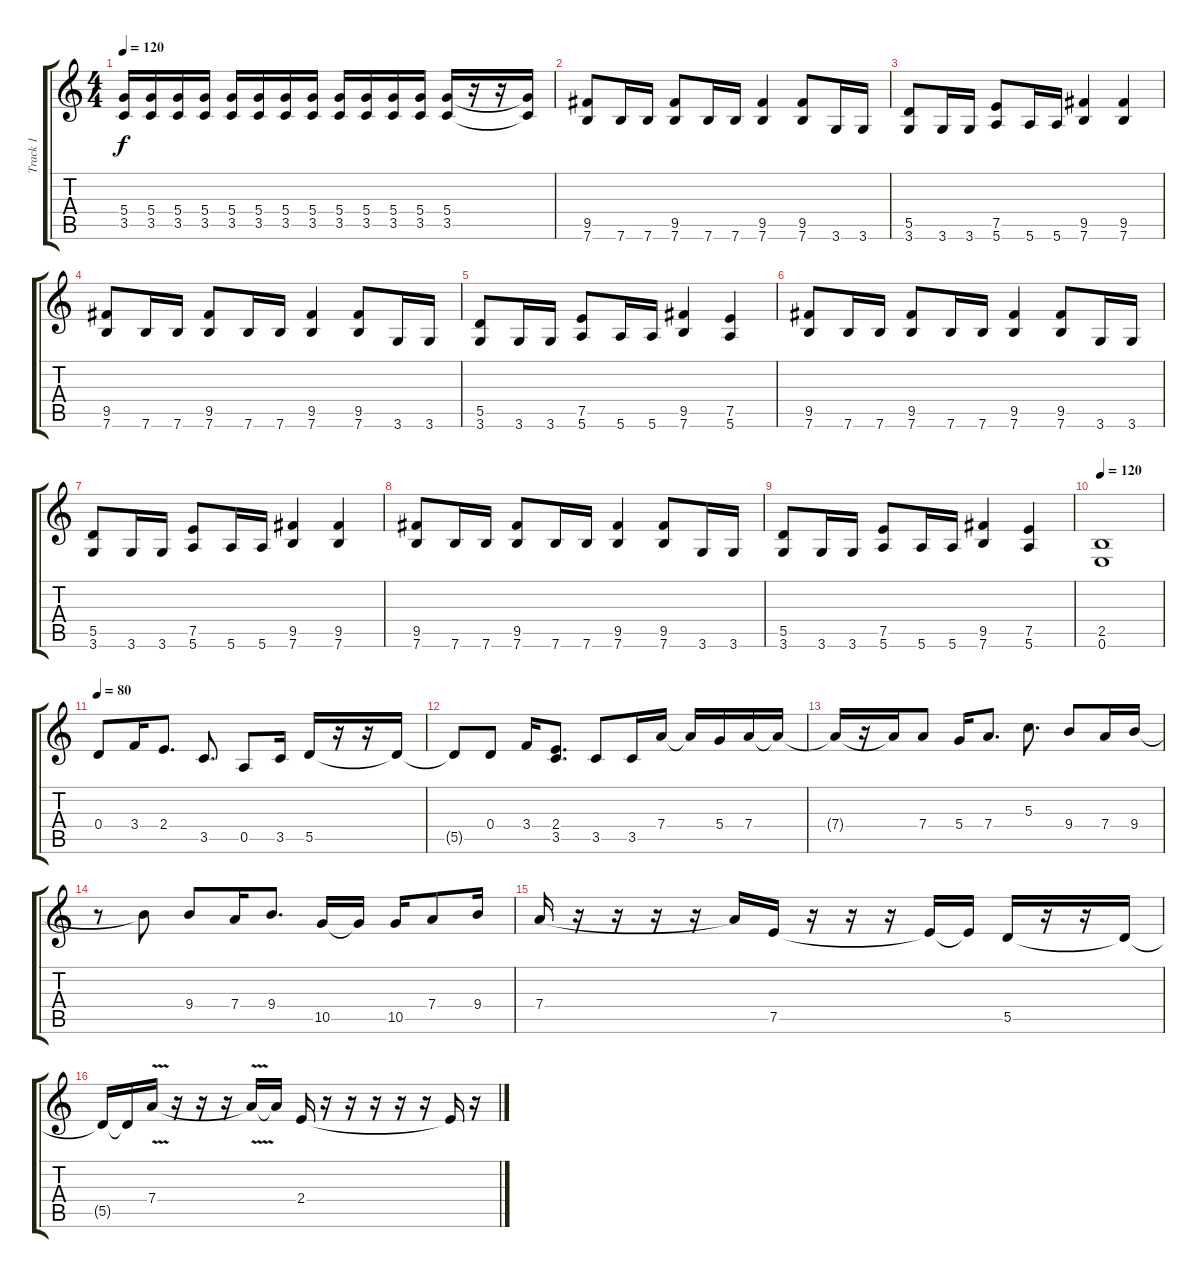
\track ("Track 1" "Track 1") {instrument distortionguitar}
\staff {score tabs}
\tuning (E4 B3 G3 D3 A2 E2) {hide}
\ts (4 4)
\tempo 120
\clef g2
\ks c
(5.4 3.5).16{dy f} (5.4 3.5).16 (5.4 3.5).16 (5.4 3.5).16 (5.4 3.5).16 (5.4 3.5).16 (5.4 3.5).16 (5.4 3.5).16 (5.4 3.5).16 (5.4 3.5).16 (5.4 3.5).16 (5.4 3.5).16 (5.4 3.5).16 r.16 r.16 (5.4{t} 3.5{t}).16 |
(9.5 7.6).8 7.6.16 7.6.16 (9.5 7.6).8 7.6.16 7.6.16 (9.5 7.6).4 (9.5 7.6).8 3.6.16 3.6.16 |
(5.5 3.6).8 3.6.16 3.6.16 (7.5 5.6).8 5.6.16 5.6.16 (9.5 7.6).4 (9.5 7.6).4 |
(9.5 7.6).8 7.6.16 7.6.16 (9.5 7.6).8 7.6.16 7.6.16 (9.5 7.6).4 (9.5 7.6).8 3.6.16 3.6.16 |
(5.5 3.6).8 3.6.16 3.6.16 (7.5 5.6).8 5.6.16 5.6.16 (9.5 7.6).4 (7.5 5.6).4 |
(9.5 7.6).8 7.6.16 7.6.16 (9.5 7.6).8 7.6.16 7.6.16 (9.5 7.6).4 (9.5 7.6).8 3.6.16 3.6.16 |
(5.5 3.6).8 3.6.16 3.6.16 (7.5 5.6).8 5.6.16 5.6.16 (9.5 7.6).4 (9.5 7.6).4 |
(9.5 7.6).8 7.6.16 7.6.16 (9.5 7.6).8 7.6.16 7.6.16 (9.5 7.6).4 (9.5 7.6).8 3.6.16 3.6.16 |
(5.5 3.6).8 3.6.16 3.6.16 (7.5 5.6).8 5.6.16 5.6.16 (9.5 7.6).4 (7.5 5.6).4 |
\tempo 120
(2.5 0.6).1 |
\tempo 80
0.4.8 3.4.16 2.4.8{d} 3.5.8{d} 0.5.8 3.5.16 5.5.16 r.16 r.16 5.5{t}.16 |
5.5{t}.8 0.4.8 3.4.16 (2.4 3.5).8{d} 3.5.8 3.5.16 7.4.16 7.4{t}.16 5.4.16 7.4.16 7.4{t}.16 |
7.4{t}.16 r.16 7.4{t}.16 7.4.8 5.4.16 7.4.8{d} 5.3.8{d} 9.4.8 7.4.16 9.4.16 |
r.8 9.4{t}.8 9.4.8 7.4.16 9.4.8{d} 10.5.16 10.5{t}.16 10.5.16 7.4.8 9.4.16 |
7.4.16 r.16 r.16 r.16 r.16 7.4{t}.16 7.5.16 r.16 r.16 r.16 7.5{t}.16 7.5{t}.16 5.5.16 r.16 r.16 5.5{t}.16 |
5.5{t}.16 5.5{t}.16 7.4{v}.16 r.16 r.16 r.16 7.4{t}.16 7.4{t}.16 2.4.16 r.16 r.16 r.16 r.16 r.16 2.4{t}.16 r.16
